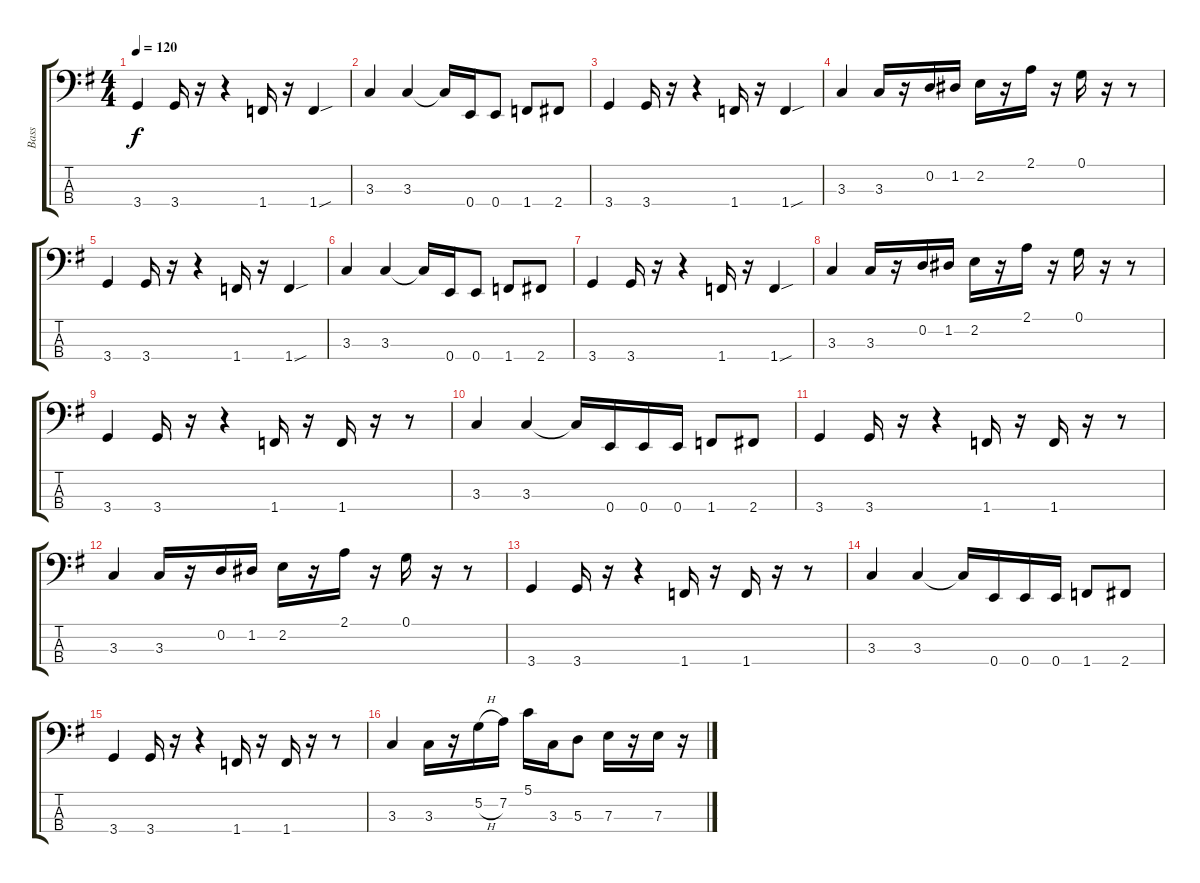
\track ("Bass" "Bass") {instrument synthbass1}
\staff {score tabs}
\tuning (G2 D2 A1 E1) {hide}
\ts (4 4)
\tempo 120
\clef f4
\ks g
3.4.4{dy f} 3.4.16 r.16 r.4 1.4.16 r.16 1.4{sou}.4 |
3.3.4 3.3.4 3.3{t}.16 0.4.16 0.4.8 1.4.8 2.4.8 |
3.4.4 3.4.16 r.16 r.4 1.4.16 r.16 1.4{sou}.4 |
3.3.4 3.3.16 r.16 0.2.16 1.2.16 2.2.16 r.16 2.1.16 r.16 0.1.16 r.16 r.8 |
3.4.4 3.4.16 r.16 r.4 1.4.16 r.16 1.4{sou}.4 |
3.3.4 3.3.4 3.3{t}.16 0.4.16 0.4.8 1.4.8 2.4.8 |
3.4.4 3.4.16 r.16 r.4 1.4.16 r.16 1.4{sou}.4 |
3.3.4 3.3.16 r.16 0.2.16 1.2.16 2.2.16 r.16 2.1.16 r.16 0.1.16 r.16 r.8 |
3.4.4 3.4.16 r.16 r.4 1.4.16 r.16 1.4.16 r.16 r.8 |
3.3.4 3.3.4 3.3{t}.16 0.4.16 0.4.16 0.4.16 1.4.8 2.4.8 |
3.4.4 3.4.16 r.16 r.4 1.4.16 r.16 1.4.16 r.16 r.8 |
3.3.4 3.3.16 r.16 0.2.16 1.2.16 2.2.16 r.16 2.1.16 r.16 0.1.16 r.16 r.8 |
3.4.4 3.4.16 r.16 r.4 1.4.16 r.16 1.4.16 r.16 r.8 |
3.3.4 3.3.4 3.3{t}.16 0.4.16 0.4.16 0.4.16 1.4.8 2.4.8 |
3.4.4 3.4.16 r.16 r.4 1.4.16 r.16 1.4.16 r.16 r.8 |
3.3.4 3.3.16 r.16 5.2{h}.16 7.2.16 5.1.16 3.3.16 5.3.8 7.3.16 r.16 7.3.16 r.16
